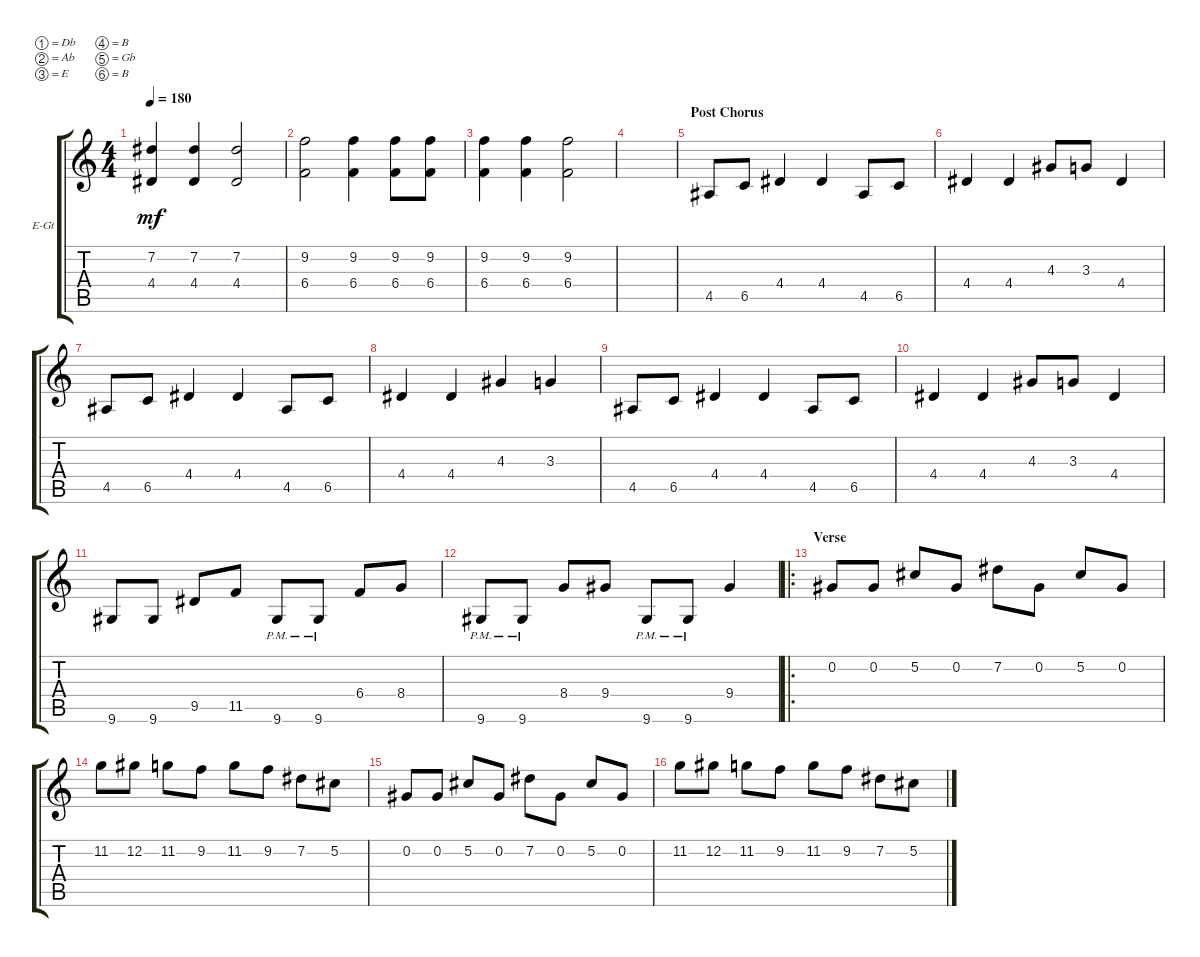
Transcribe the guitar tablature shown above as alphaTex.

\bracketExtendMode groupsimilarinstruments
\firstSystemTrackNameOrientation horizontal
\otherSystemsTrackNameOrientation horizontal
\track ("Electric Guitar 1" "E-Gt") {instrument distortionguitar}
\staff {score tabs}
\tuning (Db4 Ab3 E3 B2 Gb2 B1)
\ts (4 4)
\tempo 180
\clef g2
\ks c
(4.4{t} 7.2{t}).4{dy mf} (4.4 7.2).4 (4.4 7.2).2 |
(6.4 9.2).2 (6.4 9.2).4 (6.4 9.2).8 (6.4 9.2).8 |
(9.2 6.4).4 (9.2 6.4).4 (9.2 6.4).2 |
|
\section ("" "Post Chorus")
4.5.8 6.5.8 4.4.4 4.4.4 4.5.8 6.5.8 |
4.4.4 4.4.4 4.3.8 3.3.8 4.4.4 |
4.5.8 6.5.8 4.4.4 4.4.4 4.5.8 6.5.8 |
4.4.4 4.4.4 4.3.4 3.3.4 |
4.5.8 6.5.8 4.4.4 4.4.4 4.5.8 6.5.8 |
4.4.4 4.4.4 4.3.8 3.3.8 4.4.4 |
9.6.8 9.6.8 9.5.8 11.5.8 9.6{pm}.8 9.6{pm}.8 6.4.8 8.4.8 |
9.6{pm}.8 9.6{pm}.8 8.4.8 9.4.8 9.6{pm}.8 9.6{pm}.8 9.4.4 |
\ro
\section ("" "Verse")
0.2.8 0.2.8 5.2.8 0.2.8 7.2.8 0.2.8 5.2.8 0.2.8 |
11.2.8 12.2.8 11.2.8 9.2.8 11.2.8 9.2.8 7.2.8 5.2.8 |
0.2.8 0.2.8 5.2.8 0.2.8 7.2.8 0.2.8 5.2.8 0.2.8 |
11.2.8 12.2.8 11.2.8 9.2.8 11.2.8 9.2.8 7.2.8 5.2.8
